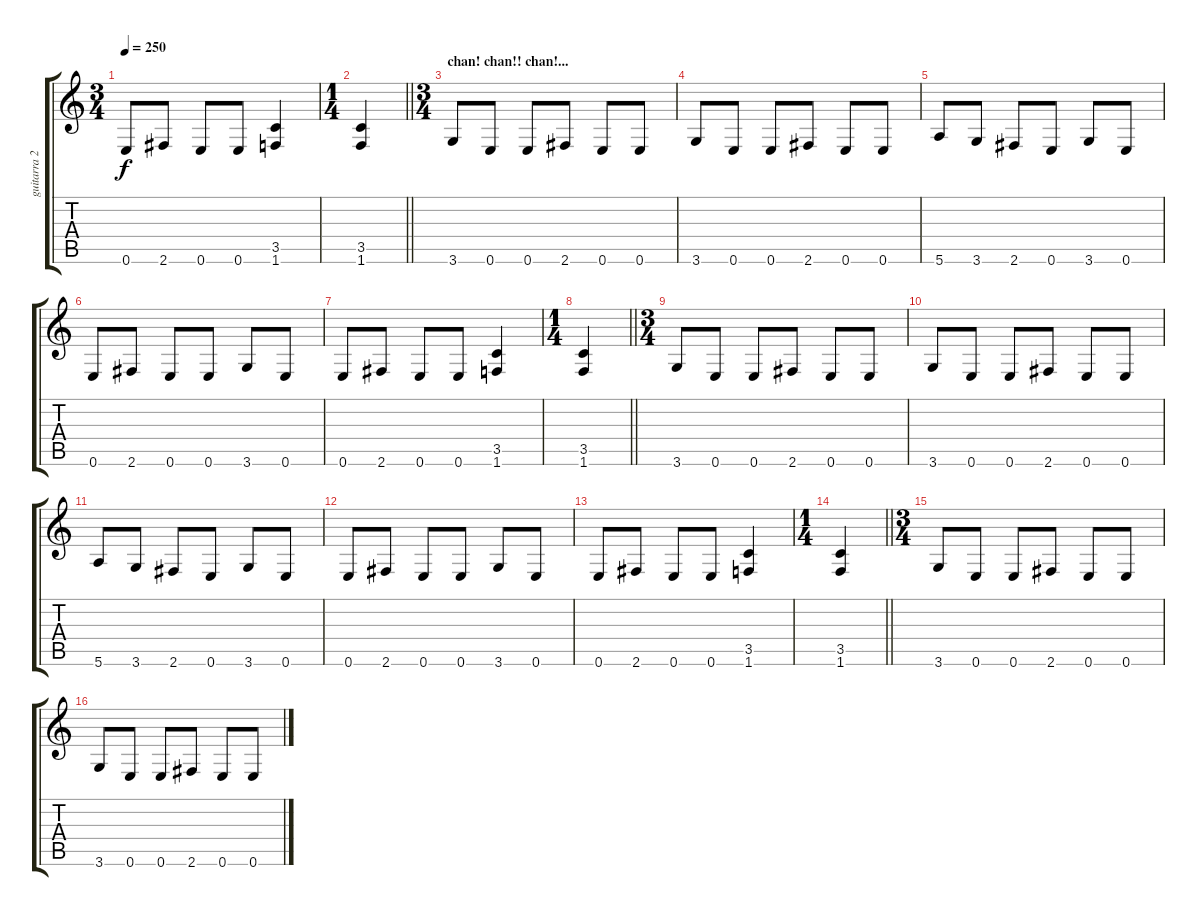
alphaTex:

\track ("guitarra 2" "guitarra 2") {instrument overdrivenguitar}
\staff {score tabs}
\tuning (E4 B3 G3 D3 A2 E2) {hide}
\ts (3 4)
\tempo 250
\clef g2
\ks c
0.6.8{dy f} 2.6.8 0.6.8 0.6.8 (3.5 1.6).4 |
\ts (1 4)
\barLineRight lightlight
(3.5 1.6).4 |
\ts (3 4)
\section ("" "chan! chan!! chan!...")
3.6.8 0.6.8 0.6.8 2.6.8 0.6.8 0.6.8 |
3.6.8 0.6.8 0.6.8 2.6.8 0.6.8 0.6.8 |
5.6.8 3.6.8 2.6.8 0.6.8 3.6.8 0.6.8 |
0.6.8 2.6.8 0.6.8 0.6.8 3.6.8 0.6.8 |
0.6.8 2.6.8 0.6.8 0.6.8 (3.5 1.6).4 |
\ts (1 4)
\barLineRight lightlight
(3.5 1.6).4 |
\ts (3 4)
\section ("" "")
3.6.8 0.6.8 0.6.8 2.6.8 0.6.8 0.6.8 |
3.6.8 0.6.8 0.6.8 2.6.8 0.6.8 0.6.8 |
5.6.8 3.6.8 2.6.8 0.6.8 3.6.8 0.6.8 |
0.6.8 2.6.8 0.6.8 0.6.8 3.6.8 0.6.8 |
0.6.8 2.6.8 0.6.8 0.6.8 (3.5 1.6).4 |
\ts (1 4)
\barLineRight lightlight
(3.5 1.6).4 |
\ts (3 4)
3.6.8 0.6.8 0.6.8 2.6.8 0.6.8 0.6.8 |
3.6.8 0.6.8 0.6.8 2.6.8 0.6.8 0.6.8
